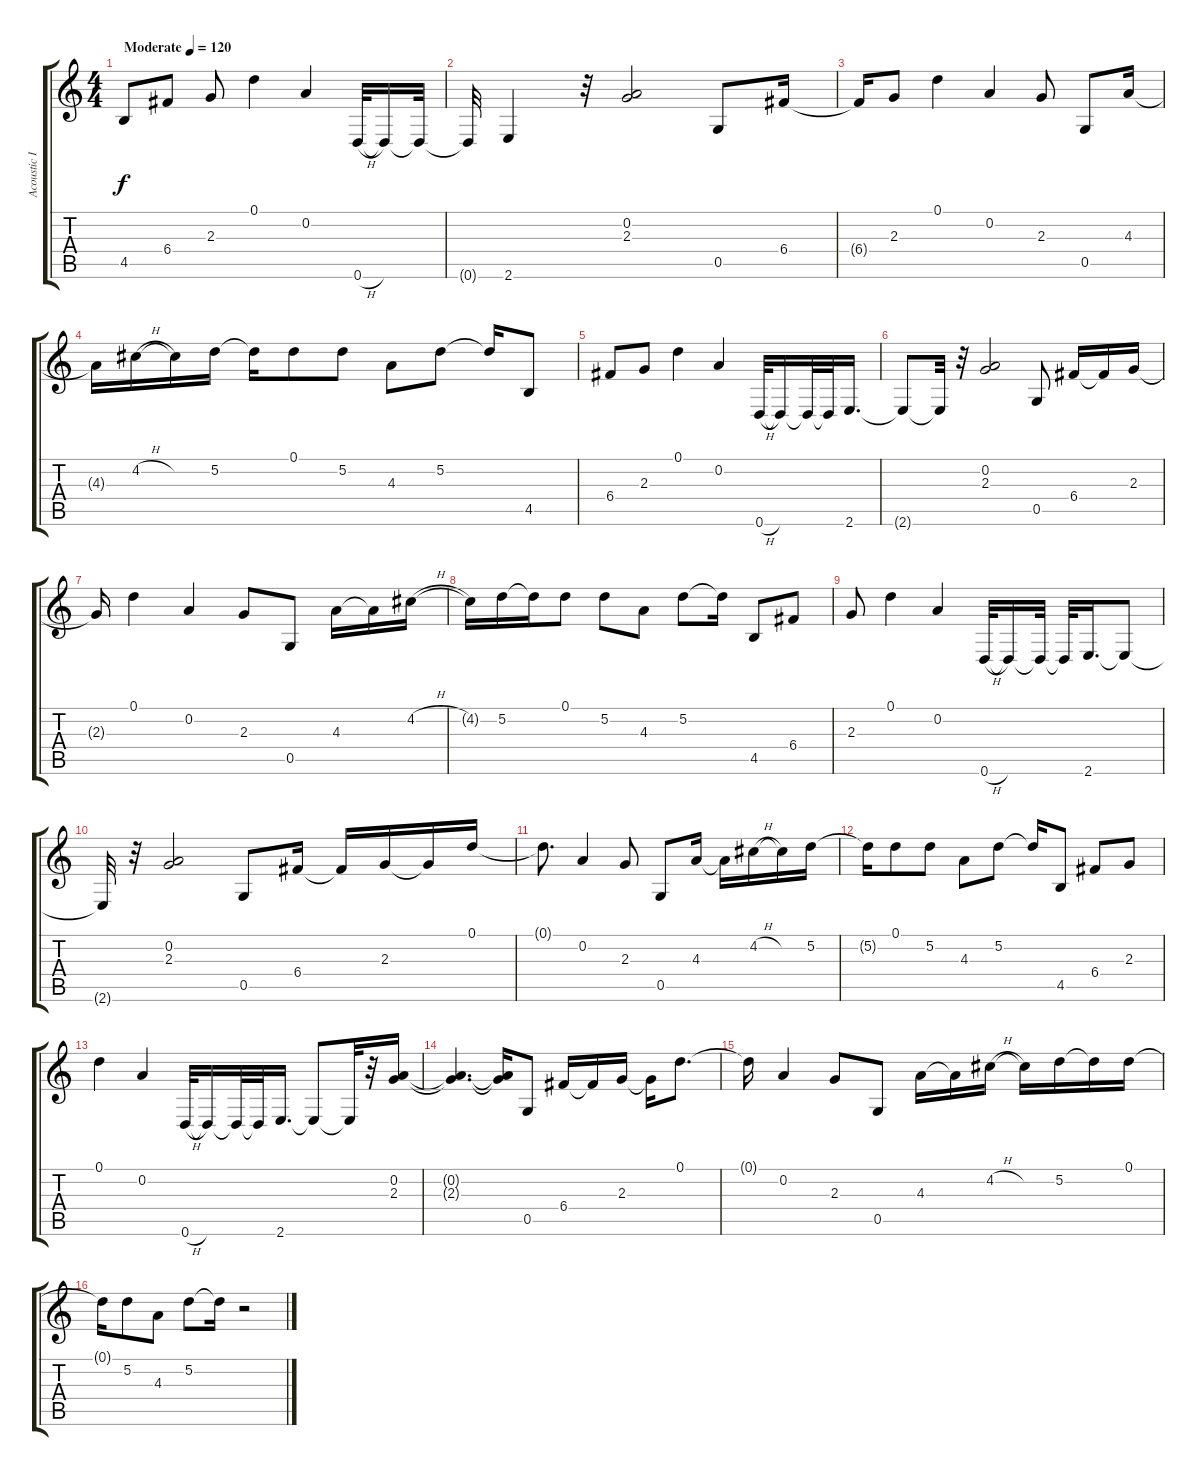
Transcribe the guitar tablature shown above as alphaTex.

\track ("Acoustic Intro" "Acoustic I") {instrument acousticguitarnylon}
\staff {score tabs}
\tuning (D4 A3 F3 C3 G2 D2) {hide}
\ts (4 4)
\tempo (120 "Moderate")
\clef g2
\ks c
4.5.8{dy f instrument acousticguitarnylon} 6.4.8 2.3.8 0.1.4 0.2.4 0.6{h}.32 0.6{t}.16 0.6{t}.32 |
0.6{t}.32 2.6.4 r.32 (0.2 2.3).2 0.5.8 6.4.16 |
6.4{t}.16 2.3.8 0.1.4 0.2.4 2.3.8 0.5.8 4.3.16 |
4.3{t}.16 4.2{h}.16 4.2{t}.16 5.2.16 5.2{t}.16 0.1.8 5.2.8 4.3.8 5.2.8 5.2{t}.16 4.5.8 |
6.4.8 2.3.8 0.1.4 0.2.4 0.6{h}.32 0.6{t}.16 0.6{t}.32 0.6{t}.32 2.6.16{d} |
2.6{t}.8 2.6{t}.32 r.32 (0.2 2.3).2 0.5.8 6.4.16 6.4{t}.16 2.3.16 |
2.3{t}.16 0.1.4 0.2.4 2.3.8 0.5.8 4.3.16 4.3{t}.16 4.2{h}.16 |
4.2{t}.16 5.2.16 5.2{t}.16 0.1.8 5.2.8 4.3.8 5.2.8 5.2{t}.16 4.5.8 6.4.8 |
2.3.8 0.1.4 0.2.4 0.6{h}.32 0.6{t}.16 0.6{t}.32 0.6{t}.32 2.6.16{d} 2.6{t}.8 |
2.6{t}.32 r.32 (0.2 2.3).2 0.5.8 6.4.16 6.4{t}.16 2.3.16 2.3{t}.16 0.1.16 |
0.1{t}.8{d} 0.2.4 2.3.8 0.5.8 4.3.16 4.3{t}.16 4.2{h}.16 4.2{t}.16 5.2.16 |
5.2{t}.16 0.1.8 5.2.8 4.3.8 5.2.8 5.2{t}.16 4.5.8 6.4.8 2.3.8 |
0.1.4 0.2.4 0.6{h}.32 0.6{t}.16 0.6{t}.32 0.6{t}.32 2.6.16{d} 2.6{t}.8 2.6{t}.32 r.32 (0.2 2.3).16 |
(0.2{t} 2.3{t}).4{d} (0.2{t} 2.3{t}).16 0.5.8 6.4.16 6.4{t}.16 2.3.16 2.3{t}.16 0.1.8{d} |
0.1{t}.16 0.2.4 2.3.8 0.5.8 4.3.16 4.3{t}.16 4.2{h}.16 4.2{t}.16 5.2.16 5.2{t}.16 0.1.16 |
0.1{t}.16 5.2.8 4.3.8 5.2.8 5.2{t}.16 r.2
